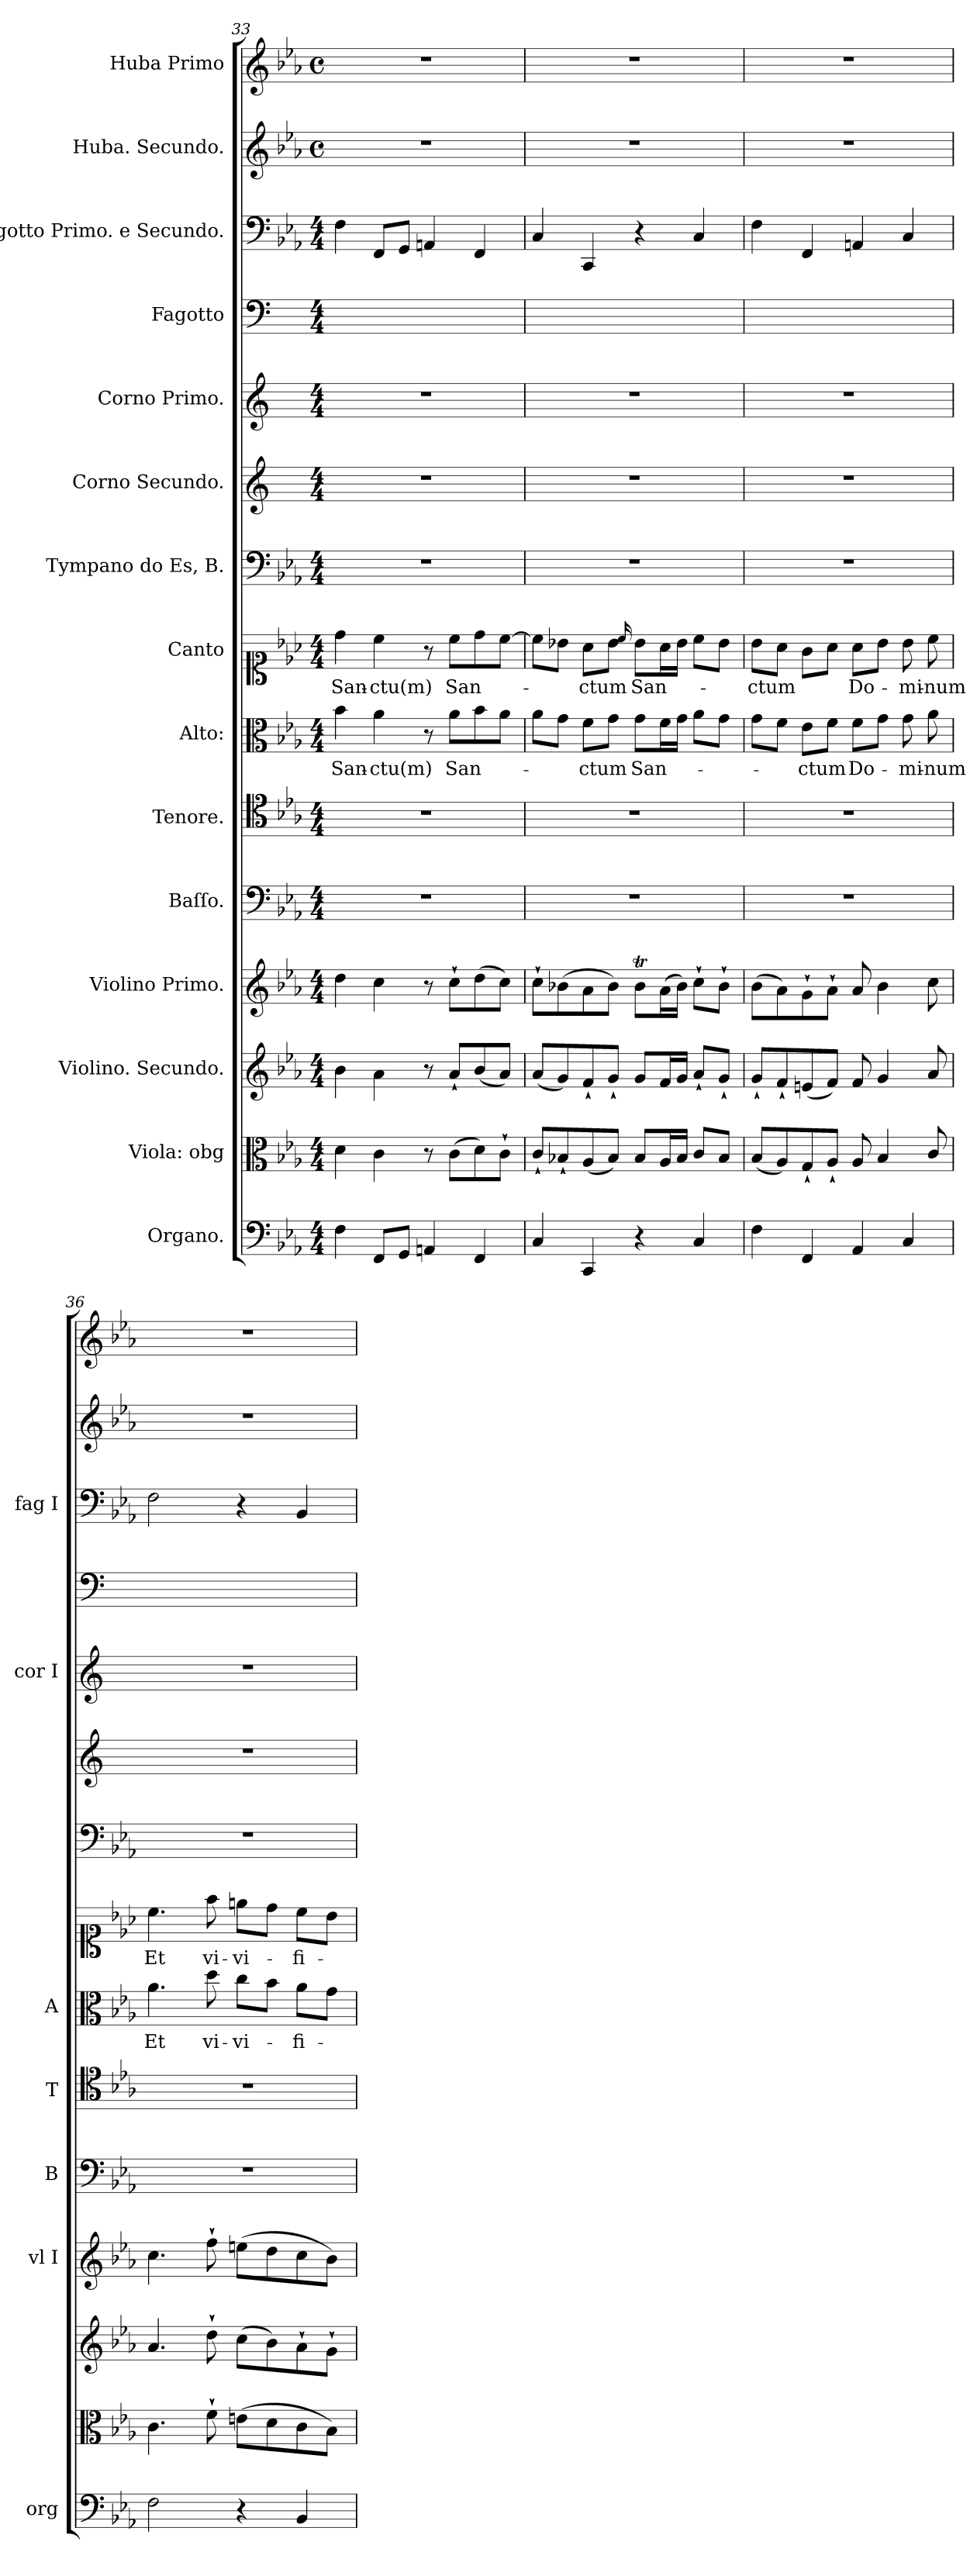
**kern	**kern	**kern	**kern	**kern	**kern	**kern	**text	**kern	**text	**kern	**kern	**kern	**kern	**kern	**kern	**kern
*part15	*part14	*part13	*part12	*part11	*part10	*part9	*part9	*part8	*part8	*part7	*part6	*part5	*part4	*part3	*part2	*part1
*staff15	*staff14	*staff13	*staff12	*staff11	*staff10	*staff9	*staff9	*staff8	*staff8	*staff7	*staff6	*staff5	*staff4	*staff3	*staff2	*staff1
*I"Organo.	*I"Viola: obg	*I"Violino. Secundo.	*I"Violino Primo.	*I"Baſſo.	*I"Tenore.	*I"Alto:	*	*I"Canto	*	*I"Tympano do Es, B.	*I"Corno Secundo.	*I"Corno Primo.	*I"Fagotto	*I"Fagotto Primo. e Secundo.	*I"Huba. Secundo.	*I"Huba Primo
*I'org	*	*	*I'vl I	*I'B	*I'T	*I'A	*	*	*	*	*	*I'cor I	*	*I'fag I	*	*
*clefF4	*clefC3	*clefG2	*clefG2	*clefF4	*clefC4	*clefC3	*	*clefC1	*	*clefF4	*clefG2	*clefG2	*clefF4	*clefF4	*clefG2	*clefG2
*	*	*	*	*	*	*	*	*	*	*	*ITrd-2c-3	*ITrd-2c-3	*	*	*	*
*k[b-e-a-]	*k[b-e-a-]	*k[b-e-a-]	*k[b-e-a-]	*k[b-e-a-]	*k[b-e-a-]	*k[b-e-a-]	*	*k[b-e-a-]	*	*k[b-e-a-]	*k[b-e-a-]	*k[b-e-a-]	*	*k[b-e-a-]	*k[b-e-a-]	*k[b-e-a-]
*E-:	*E-:	*E-:	*E-:	*E-:	*E-:	*E-:	*	*E-:	*	*E-:	*E-:	*E-:	*	*E-:	*E-:	*E-:
*M4/4	*M4/4	*M4/4	*M4/4	*M4/4	*M4/4	*M4/4	*	*M4/4	*	*M4/4	*M4/4	*M4/4	*M4/4	*M4/4	*M4/4	*M4/4
*	*	*	*	*	*	*	*	*	*	*	*	*	*	*	*met(c)	*met(c)
=33	=33	=33	=33	=33	=33	=33	=33	=33	=33	=33	=33	=33	=33	=33	=33	=33
4F\	4d\	4b-\	4dd\	1r	1r	4b-\	San-	4dd\	San-	1r	1r	1r	1ryy	4F\	1r	1r
8FF/L	4c\	4a-\	4cc\	.	.	4a-\	-ctu(m)	4cc\	-ctu(m)	.	.	.	.	8FF/L	.	.
8GG/J	.	.	.	.	.	.	.	.	.	.	.	.	.	8GG/J	.	.
4AAn/	8r	8r	8r	.	.	8r	.	8r	.	.	.	.	.	4AAn/	.	.
.	(8c\L	8a-`/L	8cc`\L	.	.	8a-\L	San-	8cc\L	San-	.	.	.	.	.	.	.
4FF/	8d\)	(8b-/	(8dd\	.	.	8b-\	.	8dd\	.	.	.	.	.	4FF/	.	.
.	8c`\J	8a-/J)	8cc\J)	.	.	8a-\J	.	[8cc\J	.	.	.	.	.	.	.	.
=34	=34	=34	=34	=34	=34	=34	=34	=34	=34	=34	=34	=34	=34	=34	=34	=34
4C/	8c`/L	(8a-/L	8cc`\L	1r	1r	8a-\L	.	8cc\L]	.	1r	1r	1r	1ryy	4C/	1r	1r
.	8B-X`/	8g/)	(8b-X\	.	.	8g\J	.	8b-X\J	.	.	.	.	.	.	.	.
4CC/	(8A-/	8f`/	8a-\	.	.	8f\L	-ctum	8a-\L	-ctum	.	.	.	.	4CC/	.	.
.	8B-/J)	8g`/J	8b-\J)	.	.	8g\J	.	8b-\J	.	.	.	.	.	.	.	.
.	.	.	.	.	.	.	.	16qqcc/	.	.	.	.	.	.	.	.
4r	8B-/L	8g/L	8b-T\L	.	.	8g\L	San-	8b-\L	San-	.	.	.	.	4r	.	.
.	16A-/L	16f/L	(16a-\L	.	.	16f\L	.	16a-\L	.	.	.	.	.	.	.	.
.	16B-/JJ	16g/JJ	16b-\JJ)	.	.	16g\JJ	.	16b-\JJ	.	.	.	.	.	.	.	.
4C/	8c/L	8a-`/L	8cc`\L	.	.	8a-\L	.	8cc\L	.	.	.	.	.	4C/	.	.
.	8B-/J	8g`/J	8b-`\J	.	.	8g\J	.	8b-\J	.	.	.	.	.	.	.	.
=35	=35	=35	=35	=35	=35	=35	=35	=35	=35	=35	=35	=35	=35	=35	=35	=35
4F\	(8B-/L	8g`/L	(8b-\L	1r	1r	8g\L	.	8b-\L	-ctum	1r	1r	1r	1ryy	4F\	1r	1r
.	8A-/)	8f`/	8a-\)	.	.	8f\J	.	8a-\J	.	.	.	.	.	.	.	.
4FF/	8G`/	(8en/	8g`\	.	.	8e-\L	-ctum	8g\L	.	.	.	.	.	4FF/	.	.
.	8A-`/J	8f/J)	8a-`\J	.	.	8f\J	.	8a-\J	.	.	.	.	.	.	.	.
4AA-/	8A-/	8f/	8a-/	.	.	8f\L	Do-	8a-\L	Do-	.	.	.	.	4AAn/	.	.
.	4B-/	4g/	4b-\	.	.	8g\J	.	8b-\J	.	.	.	.	.	.	.	.
4C/	.	.	.	.	.	8g\	-mi-	8b-\	-mi-	.	.	.	.	4C/	.	.
.	8c/	8a-/	8cc\	.	.	8a-\	-num	8cc\	-num	.	.	.	.	.	.	.
=36	=36	=36	=36	=36	=36	=36	=36	=36	=36	=36	=36	=36	=36	=36	=36	=36
2F\	4.c\	4.a-/	4.cc\	1r	1r	4.a-\	Et	4.cc\	Et	1r	1r	1r	1ryy	2F\	1r	1r
.	8f`\	8dd`\	8ff`\	.	.	8dd\	vi-	8ff\	vi-	.	.	.	.	.	.	.
4r	(8en\L	(8cc\L	(8een\L	.	.	8cc\L	-vi-	8een\L	-vi-	.	.	.	.	4r	.	.
.	8d\	8b-\)	8dd\	.	.	8b-\J	.	8dd\J	.	.	.	.	.	.	.	.
4BB-/	8c\	8a-`\	8cc\	.	.	8a-\L	-fi-	8cc\L	-fi-	.	.	.	.	4BB-/	.	.
.	8B-\J)	8g`\J	8b-\J)	.	.	8g\J	.	8b-\J	.	.	.	.	.	.	.	.
=	=	=	=	=	=	=	=	=	=	=	=	=	=	=	=	=
*-	*-	*-	*-	*-	*-	*-	*-	*-	*-	*-	*-	*-	*-	*-	*-	*-
